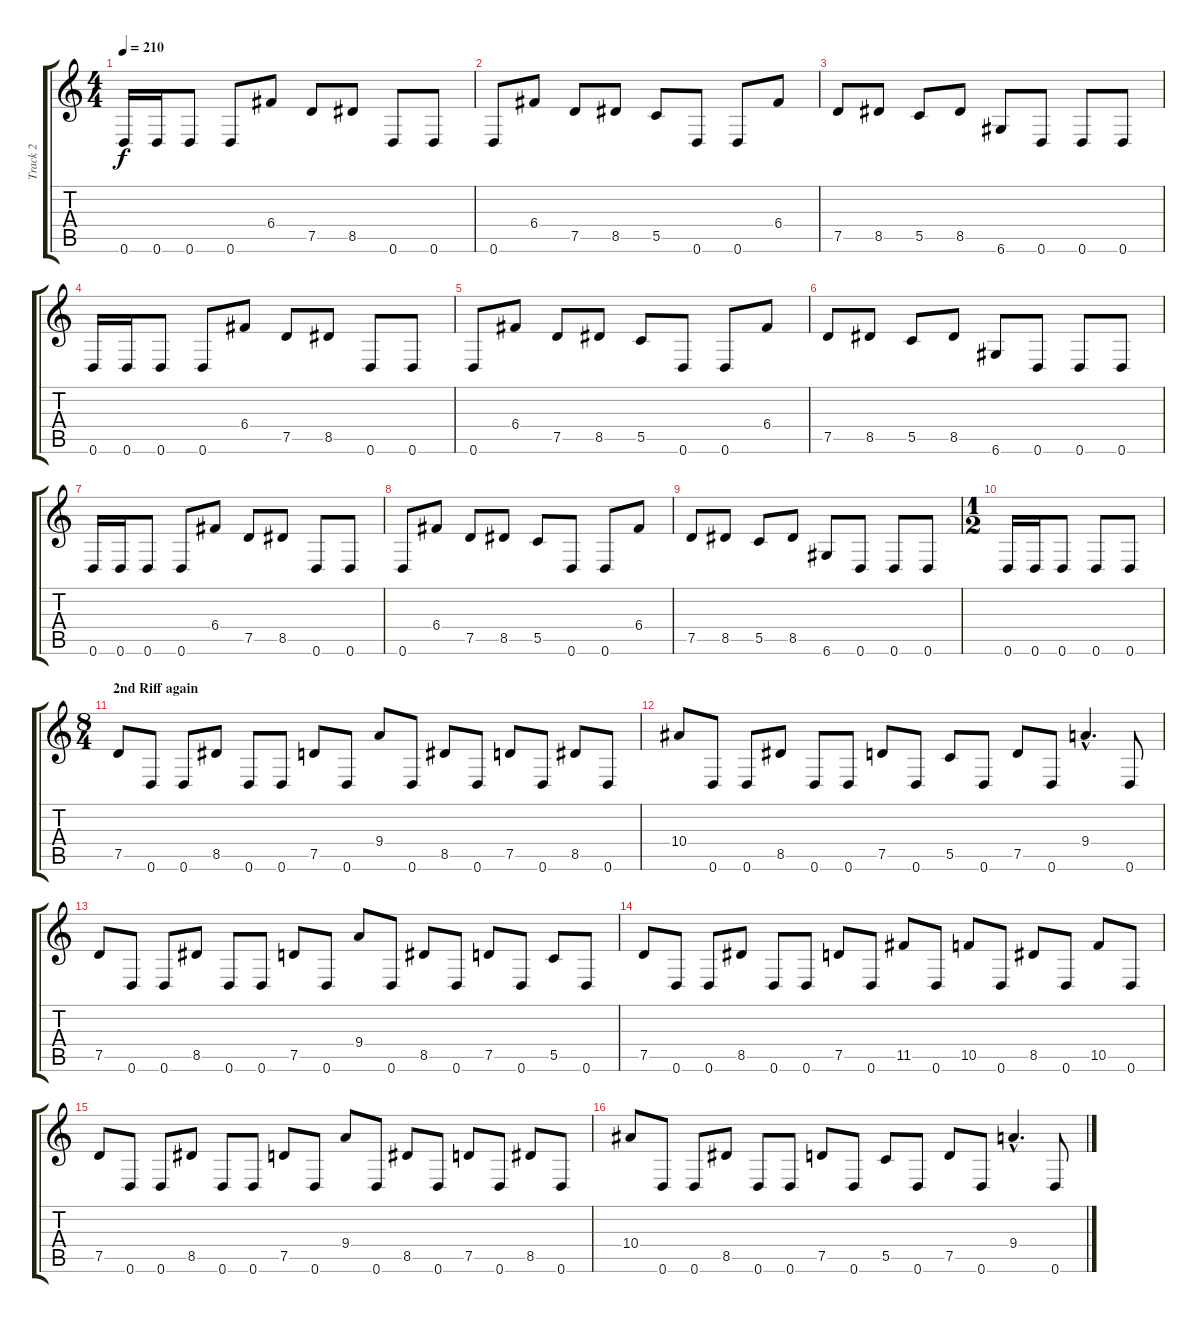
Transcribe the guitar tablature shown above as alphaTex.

\track ("Track 2" "Track 2") {instrument distortionguitar}
\staff {score tabs}
\tuning (D4 A3 F3 C3 G2 D2) {hide}
\ts (4 4)
\tempo 210
\clef g2
\ks c
0.6.16{dy f} 0.6.16 0.6.8 0.6.8 6.4.8 7.5.8 8.5.8 0.6.8 0.6.8 |
0.6.8 6.4.8 7.5.8 8.5.8 5.5.8 0.6.8 0.6.8 6.4.8 |
7.5.8 8.5.8 5.5.8 8.5.8 6.6.8 0.6.8 0.6.8 0.6.8 |
0.6.16 0.6.16 0.6.8 0.6.8 6.4.8 7.5.8 8.5.8 0.6.8 0.6.8 |
0.6.8 6.4.8 7.5.8 8.5.8 5.5.8 0.6.8 0.6.8 6.4.8 |
7.5.8 8.5.8 5.5.8 8.5.8 6.6.8 0.6.8 0.6.8 0.6.8 |
0.6.16 0.6.16 0.6.8 0.6.8 6.4.8 7.5.8 8.5.8 0.6.8 0.6.8 |
0.6.8 6.4.8 7.5.8 8.5.8 5.5.8 0.6.8 0.6.8 6.4.8 |
7.5.8 8.5.8 5.5.8 8.5.8 6.6.8 0.6.8 0.6.8 0.6.8 |
\ts (1 2)
0.6.16 0.6.16 0.6.8 0.6.8 0.6.8 |
\ts (8 4)
\section ("" "2nd Riff again")
7.5.8 0.6.8 0.6.8 8.5.8 0.6.8 0.6.8 7.5.8 0.6.8 9.4.8 0.6.8 8.5.8 0.6.8 7.5.8 0.6.8 8.5.8 0.6.8 |
10.4.8 0.6.8 0.6.8 8.5.8 0.6.8 0.6.8 7.5.8 0.6.8 5.5.8 0.6.8 7.5.8 0.6.8 9.4{hac}.4{d} 0.6.8 |
7.5.8 0.6.8 0.6.8 8.5.8 0.6.8 0.6.8 7.5.8 0.6.8 9.4.8 0.6.8 8.5.8 0.6.8 7.5.8 0.6.8 5.5.8 0.6.8 |
7.5.8 0.6.8 0.6.8 8.5.8 0.6.8 0.6.8 7.5.8 0.6.8 11.5.8 0.6.8 10.5.8 0.6.8 8.5.8 0.6.8 10.5.8 0.6.8 |
7.5.8 0.6.8 0.6.8 8.5.8 0.6.8 0.6.8 7.5.8 0.6.8 9.4.8 0.6.8 8.5.8 0.6.8 7.5.8 0.6.8 8.5.8 0.6.8 |
10.4.8 0.6.8 0.6.8 8.5.8 0.6.8 0.6.8 7.5.8 0.6.8 5.5.8 0.6.8 7.5.8 0.6.8 9.4{hac}.4{d} 0.6.8
